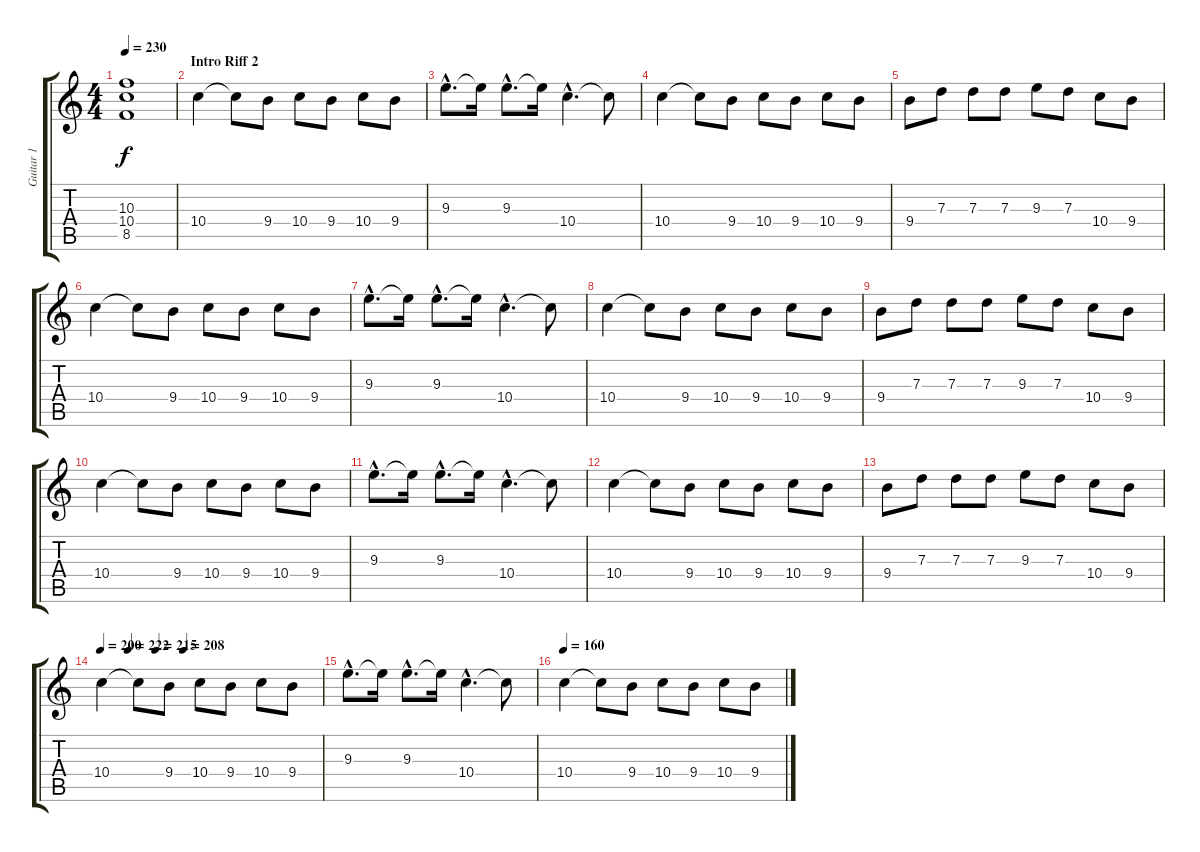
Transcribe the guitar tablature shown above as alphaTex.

\track ("Guitar 1" "Guitar 1") {instrument distortionguitar}
\staff {score tabs}
\tuning (E4 B3 G3 D3 A2 E2) {hide}
\ts (4 4)
\tempo 230
\clef g2
\ks c
(10.3 10.4 8.5).1{dy f} |
\section ("" "Intro Riff 2")
10.4.4 10.4{t}.8 9.4.8 10.4.8 9.4.8 10.4.8 9.4.8 |
9.3{hac}.8{d} 9.3{t}.16 9.3{hac}.8{d} 9.3{t}.16 10.4{hac}.4{d} 10.4{t}.8 |
10.4.4 10.4{t}.8 9.4.8 10.4.8 9.4.8 10.4.8 9.4.8 |
9.4.8 7.3.8 7.3.8 7.3.8 9.3.8 7.3.8 10.4.8 9.4.8 |
10.4.4 10.4{t}.8 9.4.8 10.4.8 9.4.8 10.4.8 9.4.8 |
9.3{hac}.8{d} 9.3{t}.16 9.3{hac}.8{d} 9.3{t}.16 10.4{hac}.4{d} 10.4{t}.8 |
10.4.4 10.4{t}.8 9.4.8 10.4.8 9.4.8 10.4.8 9.4.8 |
9.4.8 7.3.8 7.3.8 7.3.8 9.3.8 7.3.8 10.4.8 9.4.8 |
10.4.4 10.4{t}.8 9.4.8 10.4.8 9.4.8 10.4.8 9.4.8 |
9.3{hac}.8{d} 9.3{t}.16 9.3{hac}.8{d} 9.3{t}.16 10.4{hac}.4{d} 10.4{t}.8 |
10.4.4 10.4{t}.8 9.4.8 10.4.8 9.4.8 10.4.8 9.4.8 |
9.4.8 7.3.8 7.3.8 7.3.8 9.3.8 7.3.8 10.4.8 9.4.8 |
\tempo 200
\tempo (222 0.125)
\tempo (215 0.25)
\tempo (208 0.375)
10.4.4 10.4{t}.8 9.4.8 10.4.8 9.4.8 10.4.8 9.4.8 |
9.3{hac}.8{d} 9.3{t}.16 9.3{hac}.8{d} 9.3{t}.16 10.4{hac}.4{d} 10.4{t}.8 |
\tempo 160
10.4.4 10.4{t}.8 9.4.8 10.4.8 9.4.8 10.4.8 9.4.8
